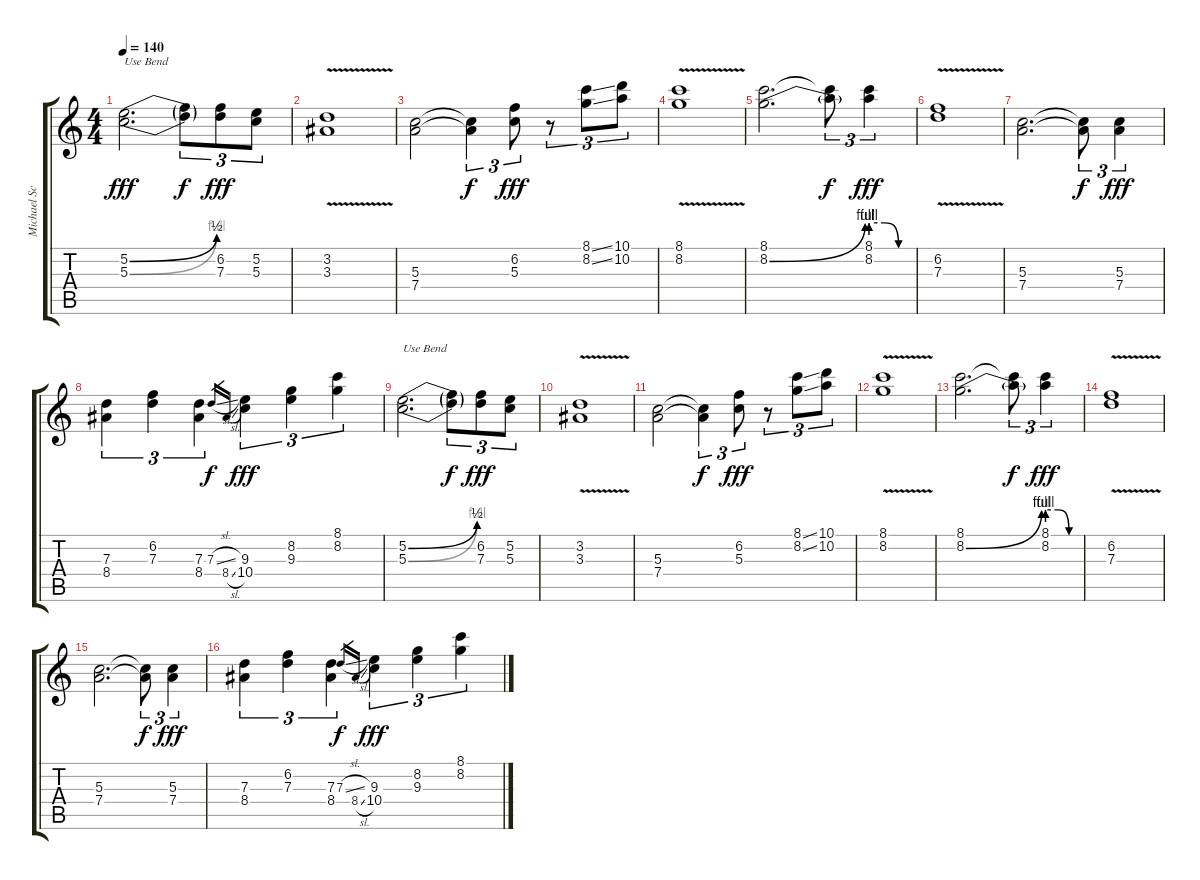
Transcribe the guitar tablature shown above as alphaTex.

\track ("Michael Schenker" "Michael Sc") {instrument overdrivenguitar}
\staff {score tabs}
\tuning (E4 B3 G3 D3 A2 E2) {hide}
\ts (4 4)
\tempo 140
\clef g2
\ks c
(5.2{be (bend 0 0 60 2)} 5.3{be (bend 0 0 60 4)}).2{d txt "Use Bend " dy fff} (5.2{t} 5.3{t}).8{tu (3 2) dy f} (6.2 7.3).8{tu (3 2) dy fff} (5.2 5.3).8{tu (3 2)} |
(3.2{v} 3.3{v}).1 |
(5.3 7.4).2 (5.3{t} 7.4{t}).4{tu (3 2) dy f} (6.2 5.3).8{tu (3 2) dy fff} r.8{tu (3 2)} (8.1{ss} 8.2{ss}).8{tu (3 2)} (10.1 10.2).8{tu (3 2)} |
(8.1{v} 8.2{v}).1 |
(8.1 8.2{be (bend 0 0 60 4)}).2{d} (8.1{t} 8.2{t}).8{tu (3 2) dy f} (8.1 8.2{be (custom 0 4 20 4 40 0 60 0)}).4{tu (3 2) dy fff} |
(6.2{v} 7.3{v}).1 |
(5.3 7.4).2{d} (5.3{t} 7.4{t}).8{tu (3 2) dy f} (5.3 7.4).4{tu (3 2) dy fff} |
(7.3 8.4).4{tu (3 2)} (6.2 7.3).4{tu (3 2)} (7.3 8.4).4{tu (3 2)} 7.3{sl}.16{gr dy f} 8.4{sl}.16{gr} (9.3 10.4).4{tu (3 2) dy fff} (8.2 9.3).4{tu (3 2)} (8.1 8.2).4{tu (3 2)} |
(5.2{be (bend 0 0 60 2)} 5.3{be (bend 0 0 60 4)}).2{d txt "Use Bend "} (5.2{t} 5.3{t}).8{tu (3 2) dy f} (6.2 7.3).8{tu (3 2) dy fff} (5.2 5.3).8{tu (3 2)} |
(3.2{v} 3.3{v}).1 |
(5.3 7.4).2 (5.3{t} 7.4{t}).4{tu (3 2) dy f} (6.2 5.3).8{tu (3 2) dy fff} r.8{tu (3 2)} (8.1{ss} 8.2{ss}).8{tu (3 2)} (10.1 10.2).8{tu (3 2)} |
(8.1{v} 8.2{v}).1 |
(8.1 8.2{be (bend 0 0 60 4)}).2{d} (8.1{t} 8.2{t}).8{tu (3 2) dy f} (8.1 8.2{be (custom 0 4 20 4 40 0 60 0)}).4{tu (3 2) dy fff} |
(6.2{v} 7.3{v}).1 |
(5.3 7.4).2{d} (5.3{t} 7.4{t}).8{tu (3 2) dy f} (5.3 7.4).4{tu (3 2) dy fff} |
(7.3 8.4).4{tu (3 2)} (6.2 7.3).4{tu (3 2)} (7.3 8.4).4{tu (3 2)} 7.3{sl}.16{gr dy f} 8.4{sl}.16{gr} (9.3 10.4).4{tu (3 2) dy fff} (8.2 9.3).4{tu (3 2)} (8.1 8.2).4{tu (3 2)}
